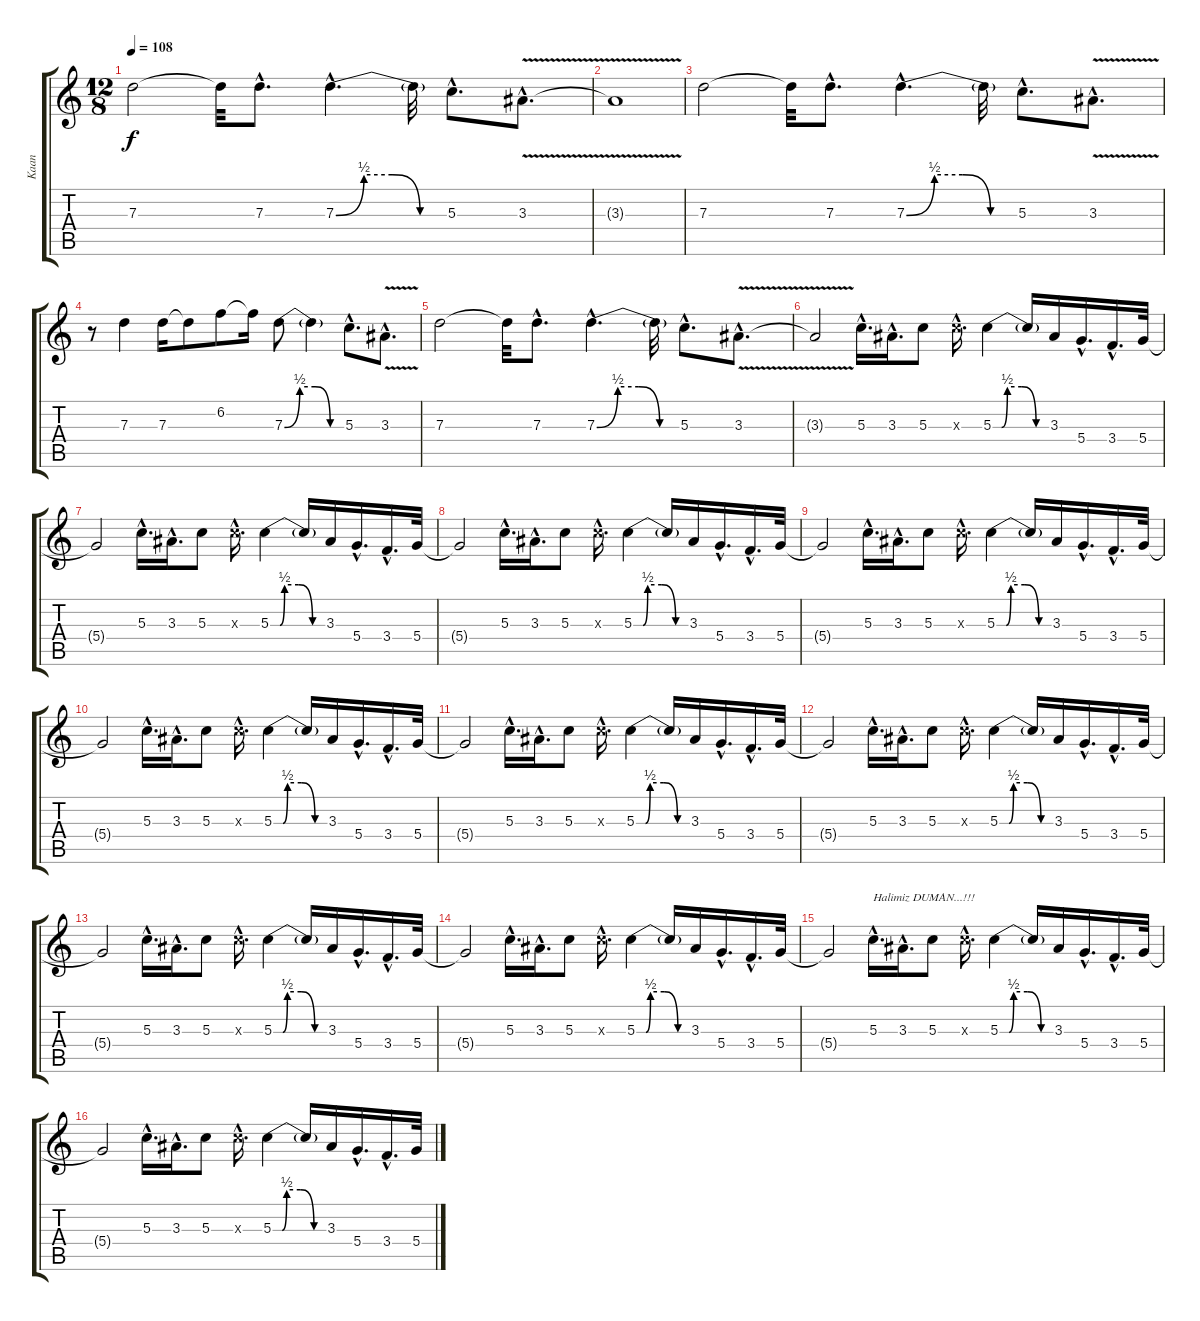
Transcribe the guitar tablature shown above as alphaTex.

\track ("Kaan" "Kaan") {instrument overdrivenguitar}
\staff {score tabs}
\tuning (E4 B3 G3 D3 A2 E2) {hide}
\ts (12 8)
\tempo 108
\clef g2
\ks c
7.3.2{dy f} 7.3{t}.32 7.3{hac}.8{d} 7.3{be (custom 0 0 15 2 30 2 45 0 60 0) hac}.4{d} 7.3{t}.32 5.3{hac}.8{d} 3.3{v hac}.8{d} |
3.3{t}.1 |
7.3.2 7.3{t}.32 7.3{hac}.8{d} 7.3{be (custom 0 0 15 2 30 2 45 0 60 0) hac}.4{d} 7.3{t}.32 5.3{hac}.8{d} 3.3{v hac}.8{d} |
r.8 7.3.4 7.3.16 7.3{t}.8 6.2.8 6.2{t}.16 7.3{be (custom 0 0 15 2 30 2 45 0 60 0)}.8 7.3{t}.4 5.3{hac}.8{d} 3.3{v hac}.8{d} |
7.3.2 7.3{t}.32 7.3{hac}.8{d} 7.3{be (custom 0 0 15 2 30 2 45 0 60 0) hac}.4{d} 7.3{t}.32 5.3{hac}.8{d} 3.3{v hac}.8{d} |
3.3{t}.2 5.3{hac}.16{d} 3.3{hac}.16{d} 5.3.8 5.3{hac x}.16{d} 5.3{be (custom 0 0 9 0 15 2 30 2 45 0 60 0)}.4 5.3{t}.16 3.3.16 5.4{hac}.16{d} 3.4{hac}.16{d} 5.4.32 |
5.4{t}.2 5.3{hac}.16{d} 3.3{hac}.16{d} 5.3.8 5.3{hac x}.16{d} 5.3{be (custom 0 0 10 0 15 2 30 2 45 0 60 0)}.4 5.3{t}.16 3.3.16 5.4{hac}.16{d} 3.4{hac}.16{d} 5.4.32 |
5.4{t}.2 5.3{hac}.16{d} 3.3{hac}.16{d} 5.3.8 5.3{hac x}.16{d} 5.3{be (custom 0 0 10 0 15 2 30 2 45 0 60 0)}.4 5.3{t}.16 3.3.16 5.4{hac}.16{d} 3.4{hac}.16{d} 5.4.32 |
5.4{t}.2 5.3{hac}.16{d} 3.3{hac}.16{d} 5.3.8 5.3{hac x}.16{d} 5.3{be (custom 0 0 10 0 15 2 30 2 45 0 60 0)}.4 5.3{t}.16 3.3.16 5.4{hac}.16{d} 3.4{hac}.16{d} 5.4.32 |
5.4{t}.2 5.3{hac}.16{d} 3.3{hac}.16{d} 5.3.8 5.3{hac x}.16{d} 5.3{be (custom 0 0 10 0 15 2 30 2 45 0 60 0)}.4 5.3{t}.16 3.3.16 5.4{hac}.16{d} 3.4{hac}.16{d} 5.4.32 |
5.4{t}.2 5.3{hac}.16{d} 3.3{hac}.16{d} 5.3.8 5.3{hac x}.16{d} 5.3{be (custom 0 0 10 0 15 2 30 2 45 0 60 0)}.4 5.3{t}.16 3.3.16 5.4{hac}.16{d} 3.4{hac}.16{d} 5.4.32 |
5.4{t}.2 5.3{hac}.16{d} 3.3{hac}.16{d} 5.3.8 5.3{hac x}.16{d} 5.3{be (custom 0 0 10 0 15 2 30 2 45 0 60 0)}.4 5.3{t}.16 3.3.16 5.4{hac}.16{d} 3.4{hac}.16{d} 5.4.32 |
5.4{t}.2 5.3{hac}.16{d} 3.3{hac}.16{d} 5.3.8 5.3{hac x}.16{d} 5.3{be (custom 0 0 10 0 15 2 30 2 45 0 60 0)}.4 5.3{t}.16 3.3.16 5.4{hac}.16{d} 3.4{hac}.16{d} 5.4.32 |
5.4{t}.2 5.3{hac}.16{d} 3.3{hac}.16{d} 5.3.8 5.3{hac x}.16{d} 5.3{be (custom 0 0 10 0 15 2 30 2 45 0 60 0)}.4 5.3{t}.16 3.3.16 5.4{hac}.16{d} 3.4{hac}.16{d} 5.4.32 |
5.4{t}.2 5.3{hac}.16{d txt "Halimiz DUMAN...!!!"} 3.3{hac}.16{d} 5.3.8 5.3{hac x}.16{d} 5.3{be (custom 0 0 10 0 15 2 30 2 45 0 60 0)}.4 5.3{t}.16 3.3.16 5.4{hac}.16{d} 3.4{hac}.16{d} 5.4.32 |
5.4{t}.2 5.3{hac}.16{d} 3.3{hac}.16{d} 5.3.8 5.3{hac x}.16{d} 5.3{be (custom 0 0 10 0 15 2 30 2 45 0 60 0)}.4 5.3{t}.16 3.3.16 5.4{hac}.16{d} 3.4{hac}.16{d} 5.4.32
